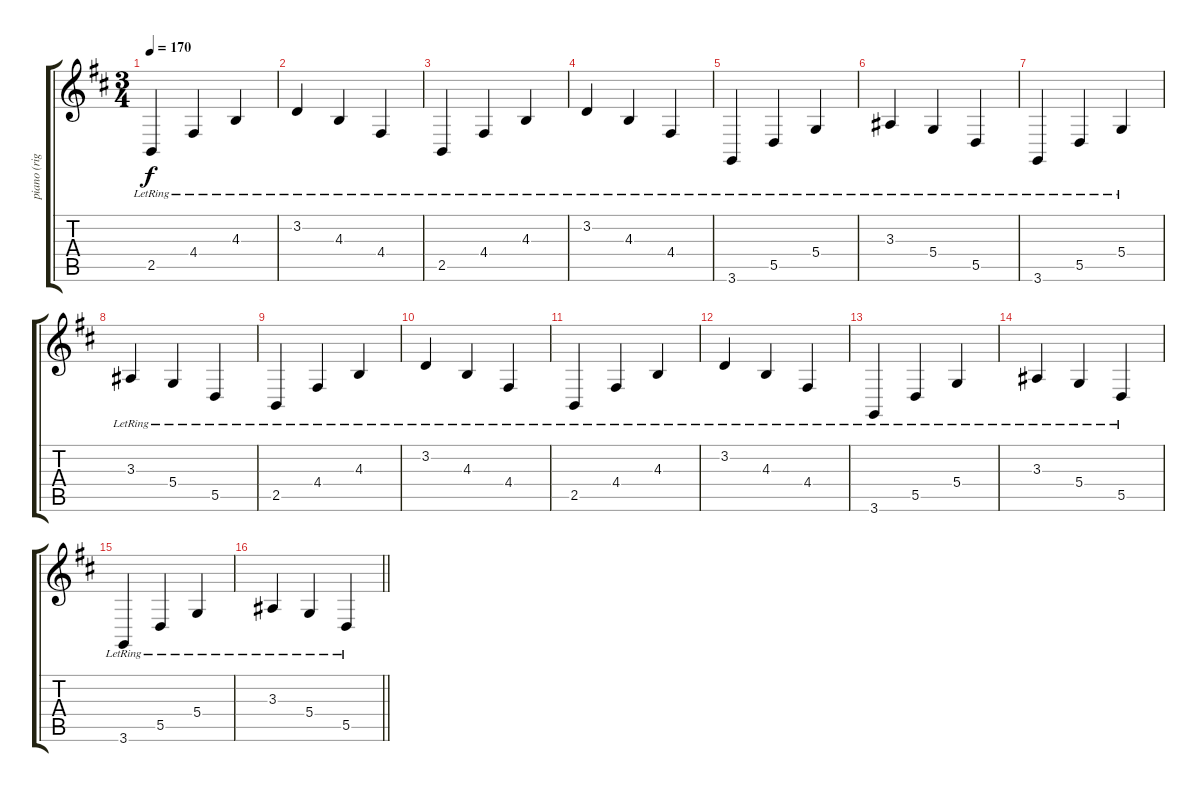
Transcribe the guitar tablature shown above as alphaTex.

\track ("piano (right hand)" "piano (rig") {instrument acousticgrandpiano}
\staff {score tabs}
\tuning (E4 B3 G3 D3 A2 E2) {hide}
\ts (3 4)
\tempo 170
\clef g2
\ks bminor
2.5{lr}.4{dy f} 4.4{lr}.4 4.3{lr}.4 |
3.2{lr}.4 4.3{lr}.4 4.4{lr}.4 |
2.5{lr}.4 4.4{lr}.4 4.3{lr}.4 |
3.2{lr}.4 4.3{lr}.4 4.4{lr}.4 |
3.6{lr}.4 5.5{lr}.4 5.4{lr}.4 |
3.3{lr}.4 5.4{lr}.4 5.5{lr}.4 |
3.6{lr}.4 5.5{lr}.4 5.4{lr}.4 |
3.3{lr}.4 5.4{lr}.4 5.5{lr}.4 |
2.5{lr}.4 4.4{lr}.4 4.3{lr}.4 |
3.2{lr}.4 4.3{lr}.4 4.4{lr}.4 |
2.5{lr}.4 4.4{lr}.4 4.3{lr}.4 |
3.2{lr}.4 4.3{lr}.4 4.4{lr}.4 |
3.6{lr}.4 5.5{lr}.4 5.4{lr}.4 |
3.3{lr}.4 5.4{lr}.4 5.5{lr}.4 |
3.6{lr}.4 5.5{lr}.4 5.4{lr}.4 |
\barLineRight lightlight
3.3{lr}.4 5.4{lr}.4 5.5{lr}.4
